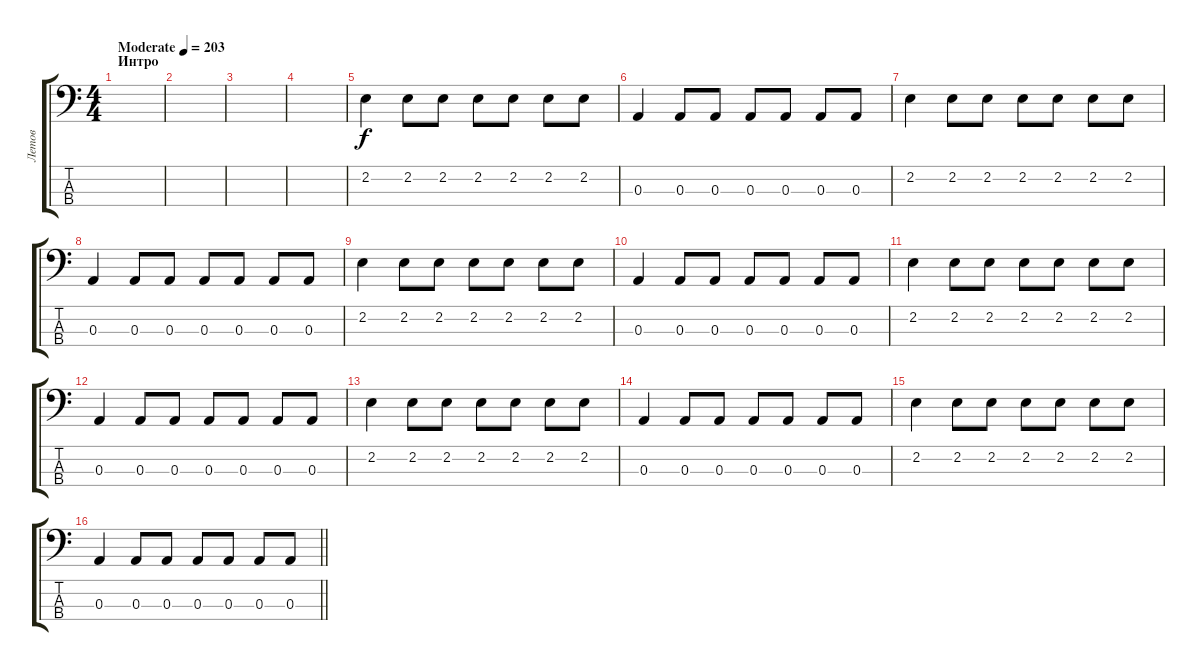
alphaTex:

\track ("Летов" "Летов") {instrument electricbasspick}
\staff {score tabs}
\tuning (G2 D2 A1 E1) {hide}
\ts (4 4)
\section ("" "Интро")
\tempo (203 "Moderate")
\clef f4
\ks c
|
|
|
|
2.2.4 2.2.8 2.2.8 2.2.8 2.2.8 2.2.8 2.2.8 |
0.3.4 0.3.8 0.3.8 0.3.8 0.3.8 0.3.8 0.3.8 |
2.2.4 2.2.8 2.2.8 2.2.8 2.2.8 2.2.8 2.2.8 |
0.3.4 0.3.8 0.3.8 0.3.8 0.3.8 0.3.8 0.3.8 |
2.2.4 2.2.8 2.2.8 2.2.8 2.2.8 2.2.8 2.2.8 |
0.3.4 0.3.8 0.3.8 0.3.8 0.3.8 0.3.8 0.3.8 |
2.2.4 2.2.8 2.2.8 2.2.8 2.2.8 2.2.8 2.2.8 |
0.3.4 0.3.8 0.3.8 0.3.8 0.3.8 0.3.8 0.3.8 |
2.2.4 2.2.8 2.2.8 2.2.8 2.2.8 2.2.8 2.2.8 |
0.3.4 0.3.8 0.3.8 0.3.8 0.3.8 0.3.8 0.3.8 |
2.2.4 2.2.8 2.2.8 2.2.8 2.2.8 2.2.8 2.2.8 |
\barLineRight lightlight
0.3.4 0.3.8 0.3.8 0.3.8 0.3.8 0.3.8 0.3.8
